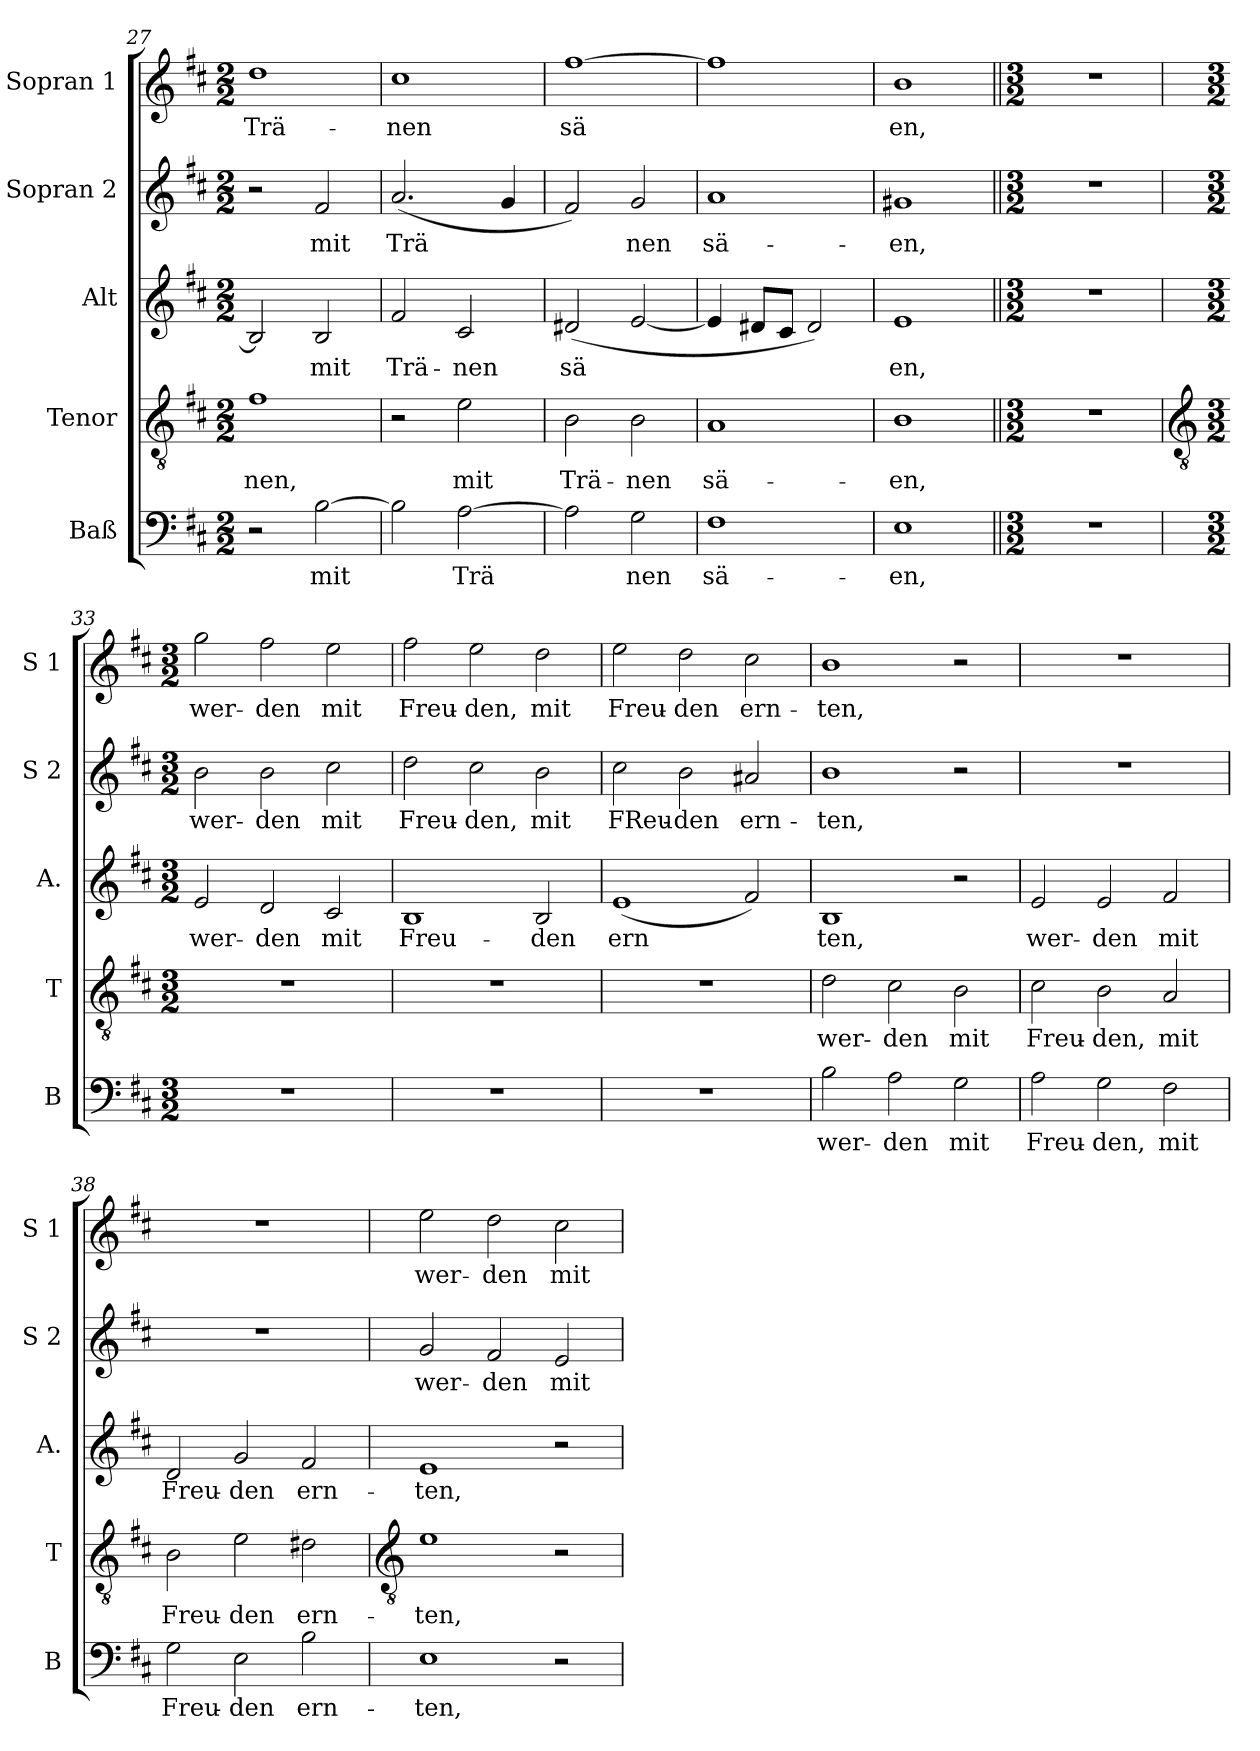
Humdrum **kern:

**kern	**text	**kern	**text	**kern	**text	**kern	**text	**kern	**text
*part5	*part5	*part4	*part4	*part3	*part3	*part2	*part2	*part1	*part1
*staff5	*staff5	*staff4	*staff4	*staff3	*staff3	*staff2	*staff2	*staff1	*staff1
*I"Baß	*	*I"Tenor	*	*I"Alt	*	*I"Sopran 2	*	*I"Sopran 1	*
*I'B	*	*I'T	*	*I'A.	*	*I'S 2	*	*I'S 1	*
*clefF4	*	*clefGv2	*	*clefG2	*	*clefG2	*	*clefG2	*
*k[f#c#]	*	*k[f#c#]	*	*k[f#c#]	*	*k[f#c#]	*	*k[f#c#]	*
*D:	*	*D:	*	*D:	*	*D:	*	*D:	*
*M2/2	*	*M2/2	*	*M2/2	*	*M2/2	*	*M2/2	*
=27	=27	=27	=27	=27	=27	=27	=27	=27	=27
!	!	!	!LO:LY:b	!	!	!	!	!	!LO:LY:b
2r	.	1f#	-nen,	2B]	.	2r	.	1dd	Trä-
!	!LO:LY:b	!	!	!	!LO:LY:b	!	!LO:LY:b	!	!
[2B	mit	.	.	2B	mit	2f#	mit	.	.
=28	=28	=28	=28	=28	=28	=28	=28	=28	=28
!	!	!	!	!	!LO:LY:b	!	!LO:LY:b	!	!LO:LY:b
2B]	.	2r	.	2f#	Trä-	(<2.a	Trä	1cc#	-nen
!	!LO:LY:b	!	!LO:LY:b	!	!LO:LY:b	!	!	!	!
[2A	Trä	2e	mit	2c#	-nen	.	.	.	.
.	.	.	.	.	.	4g	.	.	.
=29	=29	=29	=29	=29	=29	=29	=29	=29	=29
!	!	!	!LO:LY:b	!	!LO:LY:b	!	!	!	!LO:LY:b
2A]	.	2B	Trä-	(<2d#X	sä	2f#)	.	[1ff#	sä
!	!LO:LY:b	!	!LO:LY:b	!	!	!	!LO:LY:b	!	!
2G	nen	2B	-nen	[2e	.	2g	nen	.	.
=30	=30	=30	=30	=30	=30	=30	=30	=30	=30
!	!LO:LY:b	!	!LO:LY:b	!	!	!	!LO:LY:b	!	!
1F#	sä-	1A	sä-	4e]	.	1a	sä-	1ff#]	.
.	.	.	.	8d#XL	.	.	.	.	.
.	.	.	.	8c#J	.	.	.	.	.
.	.	.	.	2d#)	.	.	.	.	.
=31	=31	=31	=31	=31	=31	=31	=31	=31	=31
!	!LO:LY:b	!	!LO:LY:b	!	!LO:LY:b	!	!LO:LY:b	!	!LO:LY:b
1E	-en,	1B	-en,	1e	en,	1g#X	-en,	1b	en,
=32||	=32||	=32||	=32||	=32||	=32||	=32||	=32||	=32||	=32||
*M3/2	*	*M3/2	*	*M3/2	*	*M3/2	*	*M3/2	*
1.r	.	1.r	.	1.r	.	1.r	.	1.r	.
!!LO:LB:g=z
=33	=33	=33	=33	=33	=33	=33	=33	=33	=33
*	*	*clefGv2	*	*	*	*	*	*	*
*M3/2	*	*M3/2	*	*M3/2	*	*M3/2	*	*M3/2	*
!LO:N:vis=1	!	!LO:N:vis=1	!	!	!LO:LY:b	!	!LO:LY:b	!	!LO:LY:b
1.r	.	1.r	.	2e	wer-	2b	wer-	2gg	wer-
!	!	!	!	!	!LO:LY:b	!	!LO:LY:b	!	!LO:LY:b
.	.	.	.	2d	-den	2b	-den	2ff#	-den
!	!	!	!	!	!LO:LY:b	!	!LO:LY:b	!	!LO:LY:b
.	.	.	.	2c#	mit	2cc#	mit	2ee	mit
=34	=34	=34	=34	=34	=34	=34	=34	=34	=34
!LO:N:vis=1	!	!LO:N:vis=1	!	!	!LO:LY:b	!	!LO:LY:b	!	!LO:LY:b
1.r	.	1.r	.	1B	Freu-	2dd	Freu-	2ff#	Freu-
!	!	!	!	!	!	!	!LO:LY:b	!	!LO:LY:b
.	.	.	.	.	.	2cc#	-den,	2ee	-den,
!	!	!	!	!	!LO:LY:b	!	!LO:LY:b	!	!LO:LY:b
.	.	.	.	2B	-den	2b	mit	2dd	mit
=35	=35	=35	=35	=35	=35	=35	=35	=35	=35
!LO:N:vis=1	!	!LO:N:vis=1	!	!	!LO:LY:b	!	!LO:LY:b	!	!LO:LY:b
1.r	.	1.r	.	(<1e	ern	2cc#	FReu-	2ee	Freu-
!	!	!	!	!	!	!	!LO:LY:b	!	!LO:LY:b
.	.	.	.	.	.	2b	-den	2dd	-den
!	!	!	!	!	!	!	!LO:LY:b	!	!LO:LY:b
.	.	.	.	2f#)	.	2a#X	ern-	2cc#	ern-
=36	=36	=36	=36	=36	=36	=36	=36	=36	=36
!	!LO:LY:b	!	!LO:LY:b	!	!LO:LY:b	!	!LO:LY:b	!	!LO:LY:b
2B	wer-	2d	wer-	1B	ten,	1b	-ten,	1b	-ten,
!	!LO:LY:b	!	!LO:LY:b	!	!	!	!	!	!
2A	-den	2c#	-den	.	.	.	.	.	.
!	!LO:LY:b	!	!LO:LY:b	!	!	!	!	!	!
2G	mit	2B	mit	2r	.	2r	.	2r	.
=37	=37	=37	=37	=37	=37	=37	=37	=37	=37
!	!LO:LY:b	!	!LO:LY:b	!	!LO:LY:b	!LO:N:vis=1	!	!LO:N:vis=1	!
2A	Freu-	2c#	Freu-	2e	wer-	1.r	.	1.r	.
!	!LO:LY:b	!	!LO:LY:b	!	!LO:LY:b	!	!	!	!
2G	-den,	2B	-den,	2e	-den	.	.	.	.
!	!LO:LY:b	!	!LO:LY:b	!	!LO:LY:b	!	!	!	!
2F#	mit	2A	mit	2f#	mit	.	.	.	.
=38	=38	=38	=38	=38	=38	=38	=38	=38	=38
!	!LO:LY:b	!	!LO:LY:b	!	!LO:LY:b	!LO:N:vis=1	!	!LO:N:vis=1	!
2G	Freu-	2B	Freu-	2d	Freu-	1.r	.	1.r	.
!	!LO:LY:b	!	!LO:LY:b	!	!LO:LY:b	!	!	!	!
2E	-den	2e	-den	2g	-den	.	.	.	.
!	!LO:LY:b	!	!LO:LY:b	!	!LO:LY:b	!	!	!	!
2B	ern-	2d#X	ern-	2f#	ern-	.	.	.	.
!!LO:LB:g=z
=39	=39	=39	=39	=39	=39	=39	=39	=39	=39
*	*	*clefGv2	*	*	*	*	*	*	*
!	!LO:LY:b	!	!LO:LY:b	!	!LO:LY:b	!	!LO:LY:b	!	!LO:LY:b
1E	-ten,	1e	-ten,	1e	-ten,	2g	wer-	2ee	wer-
!	!	!	!	!	!	!	!LO:LY:b	!	!LO:LY:b
.	.	.	.	.	.	2f#	-den	2dd	-den
!	!	!	!	!	!	!	!LO:LY:b	!	!LO:LY:b
2r	.	2r	.	2r	.	2e	mit	2cc#	mit
=	=	=	=	=	=	=	=	=	=
*-	*-	*-	*-	*-	*-	*-	*-	*-	*-
